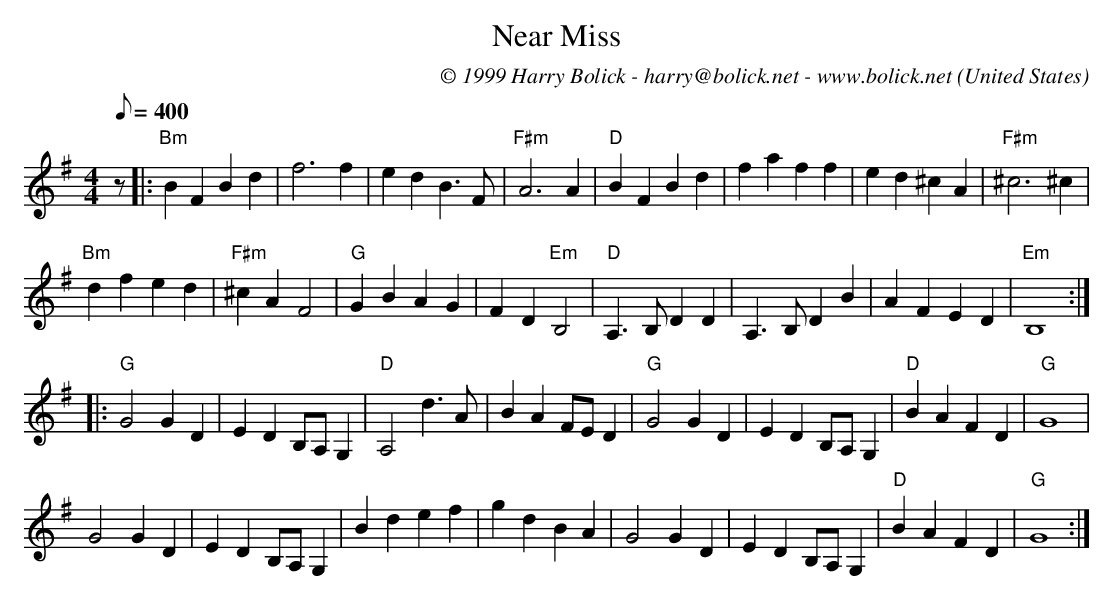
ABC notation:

X:1
T:Near Miss
C:© 1999 Harry Bolick - harry@bolick.net - www.bolick.net
O:United States
M:4/4
L:1/8
Q:400
K:G
z|:"Bm" B2 F2 B2 d2 | f6 f2 | e2d2 B2>F2 | "F#m" A6 A2 |\
"D" B2F2 B2d2 | f2a2 f2f2 | e2d2 ^c2A2 | "F#m" ^c6^c2 |
"Bm" d2f2 e2d2 | "F#m" ^c2A2 F4 | "G" G2B2 A2G2 | F2D2 "Em"B,4 |\
"D" A,2>B,2 D2D2 | A,2>B,2 D2 B2 | A2F2E2D2 | "Em" B,8:|
|: "G" G4 G2 D2 | E2 D2 B,A, G,2 | "D" A,4 d2>A2 | B2 A2 FE D2 |\
"G" G4 G2 D2 | E2 D2 B,A, G,2 | "D" B2A2 F2D2 | "G" G8 |
G4 G2 D2 |E2 D2 B,A,G,2 | B2d2e2f2 | g2d2B2A2 |\
G4 G2 D2 | E2 D2 B,A, G,2 |"D" B2A2 F2D2 | "G" G8 :|
